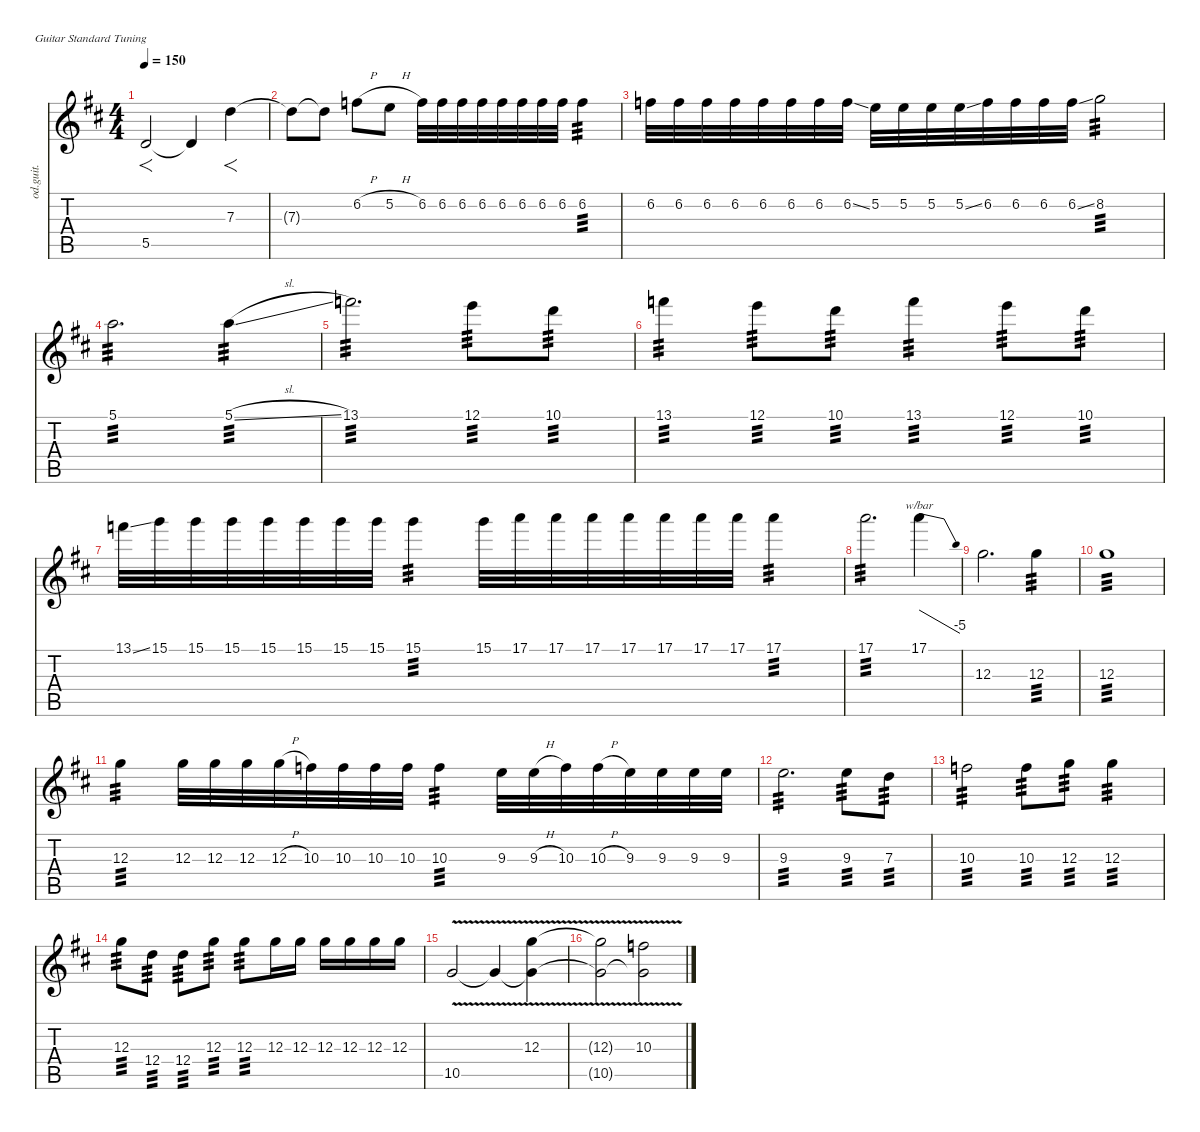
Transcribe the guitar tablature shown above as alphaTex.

\defaultSystemsLayout 4
\hideDynamics
\bracketExtendMode nobrackets
\otherSystemsTrackNameOrientation horizontal
\track ("mike-- solo" "od.guit.") {defaultSystemsLayout 8 instrument overdrivenguitar}
\staff {score tabs}
\tuning (E4 B3 G3 D3 A2 E2)
\ts (4 4)
\tempo 150
\clef g2
\ks bminor
5.5{acc forcenatural}.2{f dy f beam Up} 5.5{t acc forcenatural}.4{beam Up} 7.3{acc forcenatural}.4{f beam Down} |
7.3{t acc forcenatural}.8{beam Down} 7.3{t acc forcenatural}.8{beam Down} 6.2{h acc forcenatural}.8{beam Down} 5.2{h acc forcenatural}.8{beam Down} 6.2{acc forcenatural}.32{beam Down} 6.2{acc forcenatural}.32{beam Down} 6.2{acc forcenatural}.32{beam Down} 6.2{acc forcenatural}.32{beam Down} 6.2{acc forcenatural}.32{beam Down} 6.2{acc forcenatural}.32{beam Down} 6.2{acc forcenatural}.32{beam Down} 6.2{acc forcenatural}.32{beam Down} 6.2{acc forcenatural}.4{tp 3 beam Down} |
6.2{acc forcenatural}.32{beam Down} 6.2{acc forcenatural}.32{beam Down} 6.2{acc forcenatural}.32{beam Down} 6.2{acc forcenatural}.32{beam Down} 6.2{acc forcenatural}.32{beam Down} 6.2{acc forcenatural}.32{beam Down} 6.2{acc forcenatural}.32{beam Down} 6.2{ss acc forcenatural}.32{beam Down} 5.2{acc forcenatural}.32{beam Down} 5.2{acc forcenatural}.32{beam Down} 5.2{acc forcenatural}.32{beam Down} 5.2{ss acc forcenatural}.32{beam Down} 6.2{acc forcenatural}.32{beam Down} 6.2{acc forcenatural}.32{beam Down} 6.2{acc forcenatural}.32{beam Down} 6.2{ss acc forcenatural}.32{beam Down} 8.2{acc forcenatural}.2{tp 3 beam Down} |
5.1{acc forcenatural}.2{d tp 3 beam Down} 5.1{sl acc forcenatural}.4{tp 3 beam Down} |
13.1{acc forcenatural}.2{d tp 3 beam Down} 12.1{acc forcenatural}.8{tp 3 beam Down} 10.1{acc forcenatural}.8{tp 3 beam Down} |
13.1{acc forcenatural}.4{tp 3 beam Down} 12.1{acc forcenatural}.8{tp 3 beam Down} 10.1{acc forcenatural}.8{tp 3 beam Down} 13.1{acc forcenatural}.4{tp 3 beam Down} 12.1{acc forcenatural}.8{tp 3 beam Down} 10.1{acc forcenatural}.8{tp 3 beam Down} |
13.1{ss acc forcenatural}.32{beam Down} 15.1{acc forcenatural}.32{beam Down} 15.1{acc forcenatural}.32{beam Down} 15.1{acc forcenatural}.32{beam Down} 15.1{acc forcenatural}.32{beam Down} 15.1{acc forcenatural}.32{beam Down} 15.1{acc forcenatural}.32{beam Down} 15.1{acc forcenatural}.32{beam Down} 15.1{acc forcenatural}.4{tp 3 beam Down} 15.1{acc forcenatural}.32{beam Down} 17.1{acc forcenatural}.32{beam Down} 17.1{acc forcenatural}.32{beam Down} 17.1{acc forcenatural}.32{beam Down} 17.1{acc forcenatural}.32{beam Down} 17.1{acc forcenatural}.32{beam Down} 17.1{acc forcenatural}.32{beam Down} 17.1{acc forcenatural}.32{beam Down} 17.1{acc forcenatural}.4{tp 3 beam Down} |
17.1{acc forcenatural}.2{d tp 3 beam Down} 17.1{acc forcenatural}.4{tbe (dive default 0 0 60 -20) beam Down} |
12.3{acc forcenatural}.2{d beam Down} 12.3{acc forcenatural}.4{tp 3 beam Down} |
12.3{acc forcenatural}.1{tp 3 beam Down} |
12.3{acc forcenatural}.4{tp 3 beam Down} 12.3{acc forcenatural}.32{beam Down} 12.3{acc forcenatural}.32{beam Down} 12.3{acc forcenatural}.32{beam Down} 12.3{h acc forcenatural}.32{beam Down} 10.3{acc forcenatural}.32{beam Down} 10.3{acc forcenatural}.32{beam Down} 10.3{acc forcenatural}.32{beam Down} 10.3{acc forcenatural}.32{beam Down} 10.3{acc forcenatural}.4{tp 3 beam Down} 9.3{acc forcenatural}.32{beam Down} 9.3{h acc forcenatural}.32{beam Down} 10.3{acc forcenatural}.32{beam Down} 10.3{h acc forcenatural}.32{beam Down} 9.3{acc forcenatural}.32{beam Down} 9.3{acc forcenatural}.32{beam Down} 9.3{acc forcenatural}.32{beam Down} 9.3{acc forcenatural}.32{beam Down} |
9.3{acc forcenatural}.2{d tp 3 beam Down} 9.3{acc forcenatural}.8{tp 3 beam Down} 7.3{acc forcenatural}.8{tp 3 beam Down} |
10.3{acc forcenatural}.2{tp 3 beam Down} 10.3{acc forcenatural}.8{tp 3 beam Down} 12.3{acc forcenatural}.8{tp 3 beam Down} 12.3{acc forcenatural}.4{tp 3 beam Down} |
12.3{acc forcenatural}.8{tp 3 beam Down} 12.4{acc forcenatural}.8{tp 3 beam Down} 12.4{acc forcenatural}.8{tp 3 beam Down} 12.3{acc forcenatural}.8{tp 3 beam Down} 12.3{acc forcenatural}.8{tp 3 beam Down} 12.3{acc forcenatural}.16{beam Down} 12.3{acc forcenatural}.16{beam Down} 12.3{acc forcenatural}.16{beam Down} 12.3{acc forcenatural}.16{beam Down} 12.3{acc forcenatural}.16{beam Down} 12.3{acc forcenatural}.16{beam Down} |
10.5{v acc forcenatural}.2{beam Up} 10.5{v t acc forcenatural}.4{beam Up} (12.3{acc forcenatural} 10.5{v t acc forcenatural}).4{beam Down} |
(12.3{t acc forcenatural} 10.5{v t acc forcenatural}).2{beam Down} (10.3{v acc forcenatural} 10.5{v t acc forcenatural}).2{beam Down}
